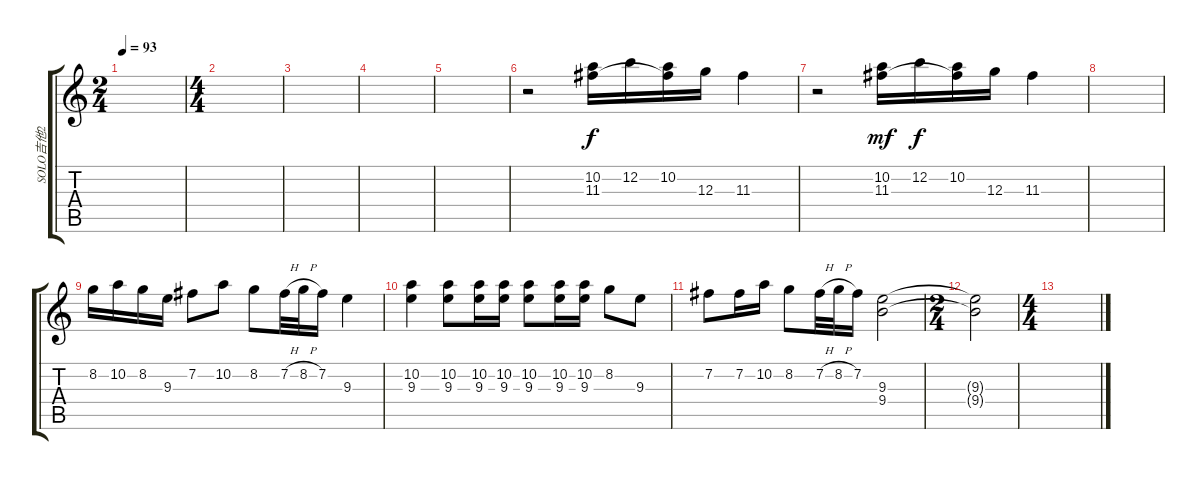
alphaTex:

\track ("SOLO吉他2" "SOLO吉他2") {instrument overdrivenguitar}
\staff {score tabs}
\tuning (E4 B3 G3 D3 A2 E2) {hide}
\ts (2 4)
\tempo 93
\clef g2
\ks c
|
\ts (4 4)
|
|
|
|
r.2 (10.2 11.3).16 12.2.16{dy f} (10.2 11.3{t}).16 12.3.16 11.3.4 |
r.2 (10.2 11.3).16{dy mf} 12.2.16{dy f} (10.2 11.3{t}).16 12.3.16 11.3.4 |
|
8.2.16 10.2.16 8.2.16 9.3.16 7.2.8 10.2.8 8.2.8 7.2{h}.32 8.2{h}.32 7.2.16 9.3.4 |
(10.2 9.3).4 (10.2 9.3).8 (10.2 9.3).16 (10.2 9.3).16 (10.2 9.3).8 (10.2 9.3).16 (10.2 9.3).16 8.2.8 9.3.8 |
7.2.8 7.2.16 10.2.16 8.2.8 7.2{h}.32 8.2{h}.32 7.2.16 (9.3 9.4).2 |
\ts (2 4)
(9.3{t} 9.4{t}).2 |
\ts (4 4)
